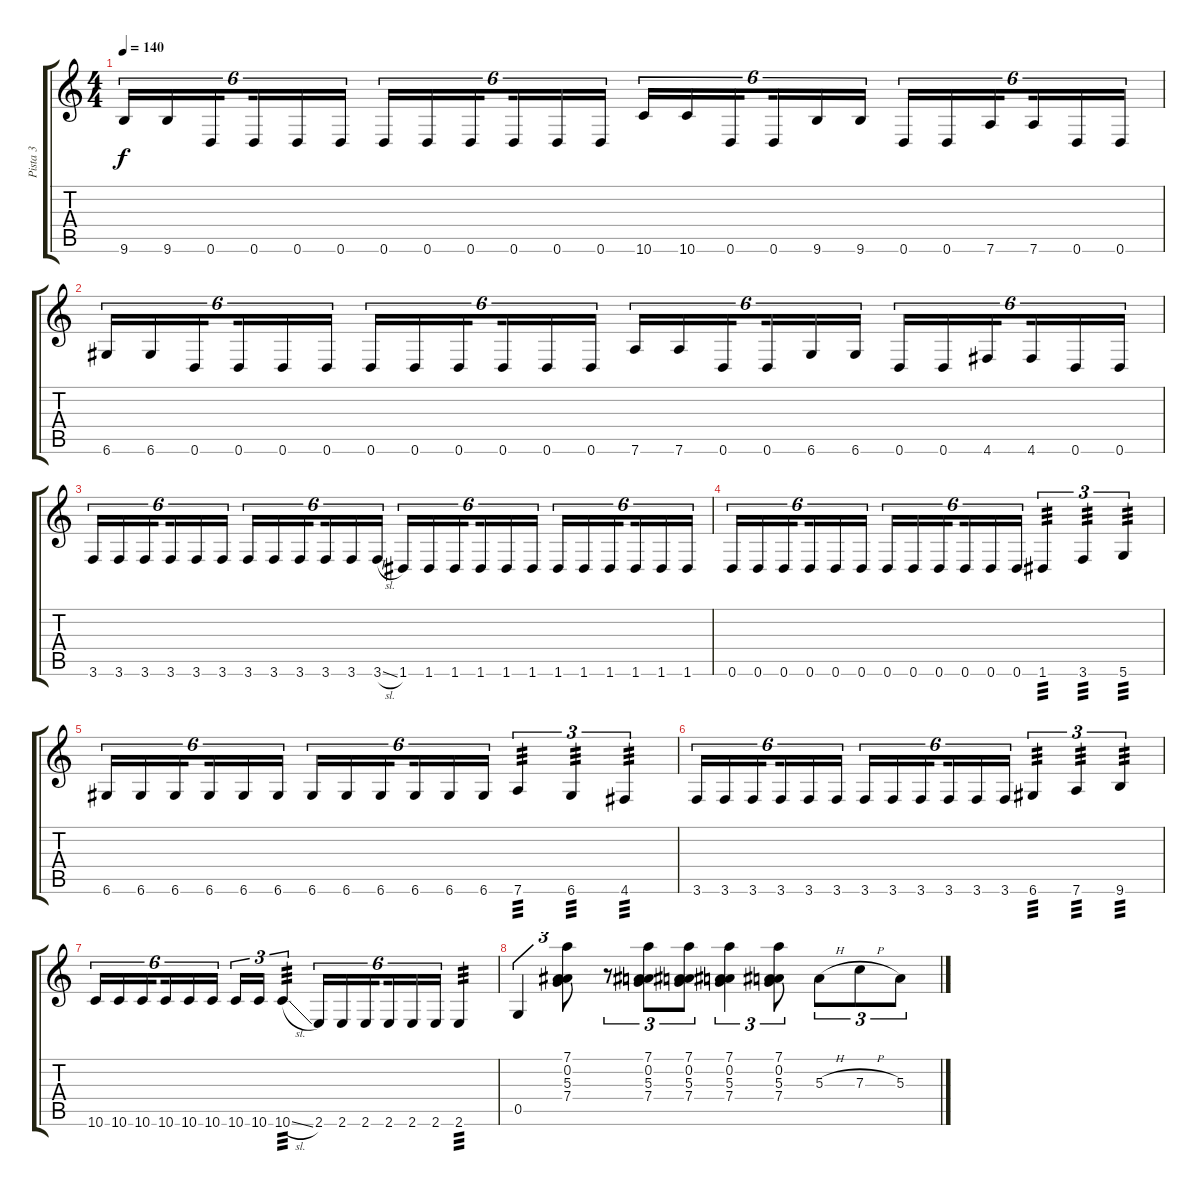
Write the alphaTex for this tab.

\track ("Pista 3" "Pista 3") {instrument distortionguitar}
\staff {score tabs}
\tuning (D4 A3 F3 C3 G2 D2) {hide}
\ts (4 4)
\tempo 140
\clef g2
\ks c
9.6.16{tu (6 4) dy f} 9.6.16{tu (6 4)} 0.6.16{tu (6 4) beam splitsecondary} 0.6.16{tu (6 4)} 0.6.16{tu (6 4)} 0.6.16{tu (6 4)} 0.6.16{tu (6 4)} 0.6.16{tu (6 4)} 0.6.16{tu (6 4) beam splitsecondary} 0.6.16{tu (6 4)} 0.6.16{tu (6 4)} 0.6.16{tu (6 4)} 10.6.16{tu (6 4)} 10.6.16{tu (6 4)} 0.6.16{tu (6 4) beam splitsecondary} 0.6.16{tu (6 4)} 9.6.16{tu (6 4)} 9.6.16{tu (6 4)} 0.6.16{tu (6 4)} 0.6.16{tu (6 4)} 7.6.16{tu (6 4) beam splitsecondary} 7.6.16{tu (6 4)} 0.6.16{tu (6 4)} 0.6.16{tu (6 4)} |
6.6.16{tu (6 4)} 6.6.16{tu (6 4)} 0.6.16{tu (6 4) beam splitsecondary} 0.6.16{tu (6 4)} 0.6.16{tu (6 4)} 0.6.16{tu (6 4)} 0.6.16{tu (6 4)} 0.6.16{tu (6 4)} 0.6.16{tu (6 4) beam splitsecondary} 0.6.16{tu (6 4)} 0.6.16{tu (6 4)} 0.6.16{tu (6 4)} 7.6.16{tu (6 4)} 7.6.16{tu (6 4)} 0.6.16{tu (6 4) beam splitsecondary} 0.6.16{tu (6 4)} 6.6.16{tu (6 4)} 6.6.16{tu (6 4)} 0.6.16{tu (6 4)} 0.6.16{tu (6 4)} 4.6.16{tu (6 4) beam splitsecondary} 4.6.16{tu (6 4)} 0.6.16{tu (6 4)} 0.6.16{tu (6 4)} |
3.6.16{tu (6 4)} 3.6.16{tu (6 4)} 3.6.16{tu (6 4) beam splitsecondary} 3.6.16{tu (6 4)} 3.6.16{tu (6 4)} 3.6.16{tu (6 4)} 3.6.16{tu (6 4)} 3.6.16{tu (6 4)} 3.6.16{tu (6 4) beam splitsecondary} 3.6.16{tu (6 4)} 3.6.16{tu (6 4)} 3.6{sl}.16{tu (6 4)} 1.6.16{tu (6 4)} 1.6.16{tu (6 4)} 1.6.16{tu (6 4) beam splitsecondary} 1.6.16{tu (6 4)} 1.6.16{tu (6 4)} 1.6.16{tu (6 4)} 1.6.16{tu (6 4)} 1.6.16{tu (6 4)} 1.6.16{tu (6 4) beam splitsecondary} 1.6.16{tu (6 4)} 1.6.16{tu (6 4)} 1.6.16{tu (6 4)} |
0.6.16{tu (6 4)} 0.6.16{tu (6 4)} 0.6.16{tu (6 4) beam splitsecondary} 0.6.16{tu (6 4)} 0.6.16{tu (6 4)} 0.6.16{tu (6 4)} 0.6.16{tu (6 4)} 0.6.16{tu (6 4)} 0.6.16{tu (6 4) beam splitsecondary} 0.6.16{tu (6 4)} 0.6.16{tu (6 4)} 0.6.16{tu (6 4)} 1.6.4{tu (3 2) tp 3} 3.6.4{tu (3 2) tp 3} 5.6.4{tu (3 2) tp 3} |
6.6.16{tu (6 4)} 6.6.16{tu (6 4)} 6.6.16{tu (6 4) beam splitsecondary} 6.6.16{tu (6 4)} 6.6.16{tu (6 4)} 6.6.16{tu (6 4)} 6.6.16{tu (6 4)} 6.6.16{tu (6 4)} 6.6.16{tu (6 4) beam splitsecondary} 6.6.16{tu (6 4)} 6.6.16{tu (6 4)} 6.6.16{tu (6 4)} 7.6.4{tu (3 2) tp 3} 6.6.4{tu (3 2) tp 3} 4.6.4{tu (3 2) tp 3} |
3.6.16{tu (6 4)} 3.6.16{tu (6 4)} 3.6.16{tu (6 4) beam splitsecondary} 3.6.16{tu (6 4)} 3.6.16{tu (6 4)} 3.6.16{tu (6 4)} 3.6.16{tu (6 4)} 3.6.16{tu (6 4)} 3.6.16{tu (6 4) beam splitsecondary} 3.6.16{tu (6 4)} 3.6.16{tu (6 4)} 3.6.16{tu (6 4)} 6.6.4{tu (3 2) tp 3} 7.6.4{tu (3 2) tp 3} 9.6.4{tu (3 2) tp 3} |
10.6.16{tu (6 4)} 10.6.16{tu (6 4)} 10.6.16{tu (6 4) beam splitsecondary} 10.6.16{tu (6 4)} 10.6.16{tu (6 4)} 10.6.16{tu (6 4)} 10.6.16{tu (3 2)} 10.6.16{tu (3 2)} 10.6{sl}.4{tu (3 2) tp 3} 2.6.16{tu (6 4)} 2.6.16{tu (6 4)} 2.6.16{tu (6 4) beam splitsecondary} 2.6.16{tu (6 4)} 2.6.16{tu (6 4)} 2.6.16{tu (6 4)} 2.6.4{tp 3} |
0.5.4{tu (3 2)} (7.1 0.2 5.3 7.4).8{tu (3 2)} r.8{tu (3 2)} (7.1 0.2 5.3 7.4).8{tu (3 2)} (7.1 0.2 5.3 7.4).8{tu (3 2)} (7.1 0.2 5.3 7.4).4{tu (3 2)} (7.1 0.2 5.3 7.4).8{tu (3 2)} 5.3{h}.8{tu (3 2)} 7.3{h}.8{tu (3 2)} 5.3.8{tu (3 2)}
